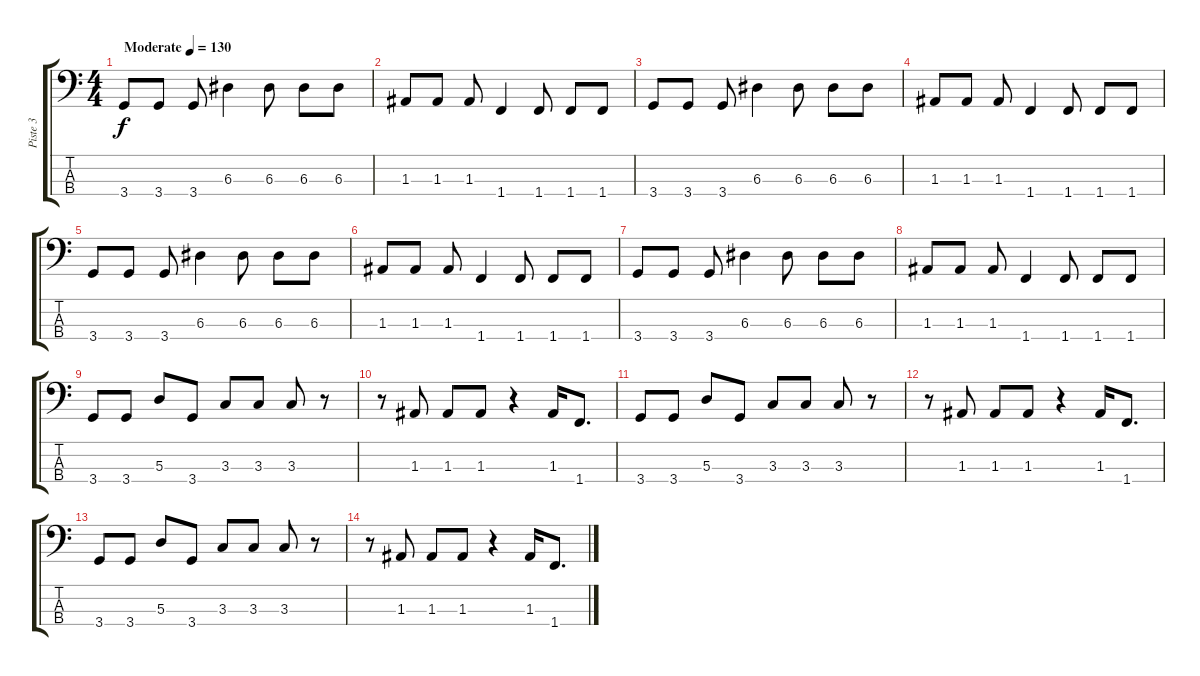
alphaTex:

\track ("Piste 3" "Piste 3") {instrument electricbassfinger}
\staff {score tabs}
\tuning (G2 D2 A1 E1) {hide}
\ts (4 4)
\tempo (130 "Moderate")
\clef f4
\ks c
3.4.8{dy f instrument electricbassfinger} 3.4.8 3.4.8 6.3.4 6.3.8 6.3.8 6.3.8 |
1.3.8 1.3.8 1.3.8 1.4.4 1.4.8 1.4.8 1.4.8 |
3.4.8 3.4.8 3.4.8 6.3.4 6.3.8 6.3.8 6.3.8 |
1.3.8 1.3.8 1.3.8 1.4.4 1.4.8 1.4.8 1.4.8 |
3.4.8 3.4.8 3.4.8 6.3.4 6.3.8 6.3.8 6.3.8 |
1.3.8 1.3.8 1.3.8 1.4.4 1.4.8 1.4.8 1.4.8 |
3.4.8 3.4.8 3.4.8 6.3.4 6.3.8 6.3.8 6.3.8 |
1.3.8 1.3.8 1.3.8 1.4.4 1.4.8 1.4.8 1.4.8 |
3.4.8 3.4.8 5.3.8 3.4.8 3.3.8 3.3.8 3.3.8 r.8 |
r.8 1.3.8 1.3.8 1.3.8 r.4 1.3.16 1.4.8{d} |
3.4.8 3.4.8 5.3.8 3.4.8 3.3.8 3.3.8 3.3.8 r.8 |
r.8 1.3.8 1.3.8 1.3.8 r.4 1.3.16 1.4.8{d} |
3.4.8 3.4.8 5.3.8 3.4.8 3.3.8 3.3.8 3.3.8 r.8 |
r.8 1.3.8 1.3.8 1.3.8 r.4 1.3.16 1.4.8{d}
